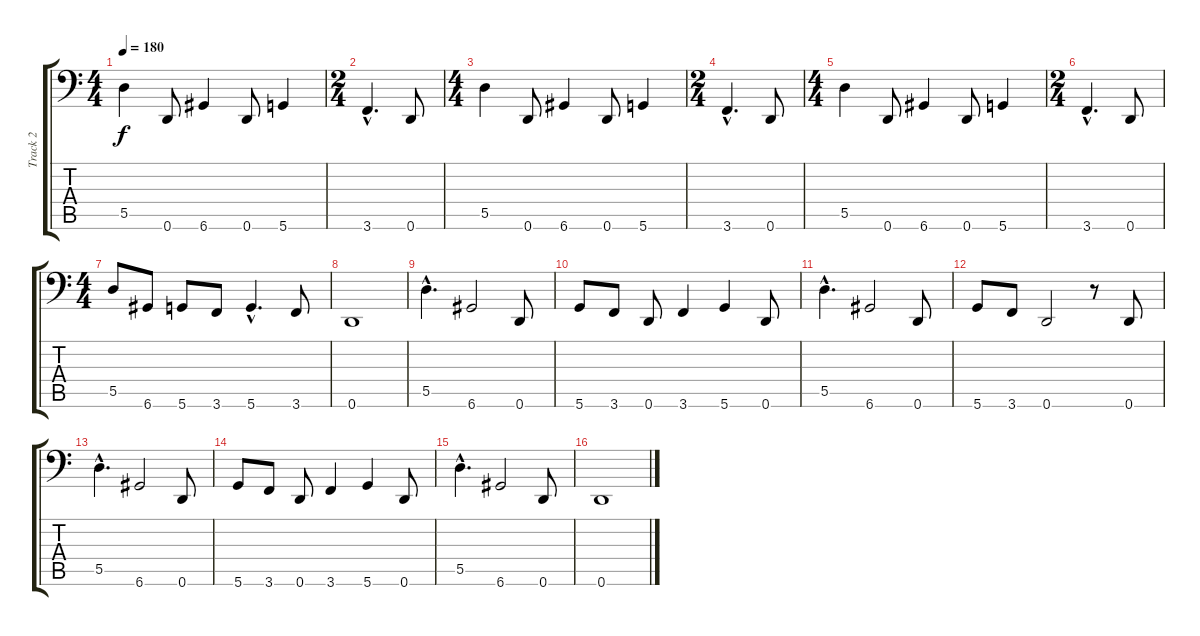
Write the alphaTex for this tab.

\track ("Track 2" "Track 2") {instrument slapbass1}
\staff {score tabs}
\tuning (E3 B2 G2 D2 A1 D1) {hide}
\ts (4 4)
\tempo 180
\clef f4
\ks c
5.5.4{dy f instrument slapbass1} 0.6.8 6.6.4 0.6.8 5.6.4 |
\ts (2 4)
3.6{hac}.4{d} 0.6.8 |
\ts (4 4)
5.5.4 0.6.8 6.6.4 0.6.8 5.6.4 |
\ts (2 4)
3.6{hac}.4{d} 0.6.8 |
\ts (4 4)
5.5.4 0.6.8 6.6.4 0.6.8 5.6.4 |
\ts (2 4)
3.6{hac}.4{d} 0.6.8 |
\ts (4 4)
5.5.8 6.6.8 5.6.8 3.6.8 5.6{hac}.4{d} 3.6.8 |
0.6.1 |
5.5{hac}.4{d} 6.6.2 0.6.8 |
5.6.8 3.6.8 0.6.8 3.6.4 5.6.4 0.6.8 |
5.5{hac}.4{d} 6.6.2 0.6.8 |
5.6.8 3.6.8 0.6.2 r.8 0.6.8 |
5.5{hac}.4{d} 6.6.2 0.6.8 |
5.6.8 3.6.8 0.6.8 3.6.4 5.6.4 0.6.8 |
5.5{hac}.4{d} 6.6.2 0.6.8 |
0.6.1
